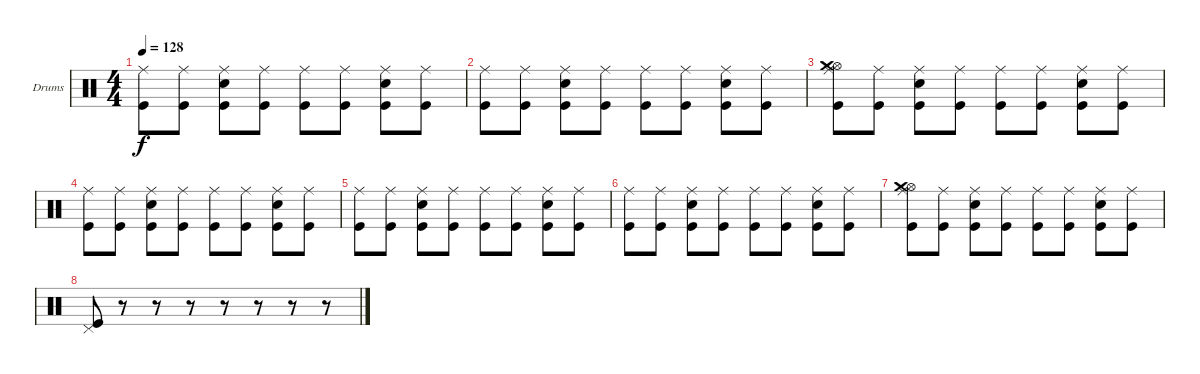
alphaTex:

\bracketExtendMode groupsimilarinstruments
\firstSystemTrackNameOrientation horizontal
\otherSystemsTrackNameOrientation horizontal
\track ("Drumkit" "Drums") {instrument percussion}
\staff {score}
\articulation defaults
\ts (4 4)
\tempo 128
\clef neutral
\scale
0.333333
\ks c
("Kick (hit)" "Ride (middle)").8{dy f} ("Kick (hit)" "Ride (middle)").8 ("Snare (hit) 2" "Kick (hit)" "Ride (middle)").8 ("Kick (hit)" "Ride (middle)").8 ("Kick (hit)" "Ride (middle)").8 ("Kick (hit)" "Ride (middle)").8 ("Snare (hit) 2" "Kick (hit)" "Ride (middle)").8 ("Kick (hit)" "Ride (middle)").8 |
\scale
0.333333 ("Kick (hit)" "Ride (middle)").8 ("Kick (hit)" "Ride (middle)").8 ("Snare (hit) 2" "Kick (hit)" "Ride (middle)").8 ("Kick (hit)" "Ride (middle)").8 ("Kick (hit)" "Ride (middle)").8 ("Kick (hit)" "Ride (middle)").8 ("Snare (hit) 2" "Kick (hit)" "Ride (middle)").8 ("Kick (hit)" "Ride (middle)").8 |
\scale
0.333333 ("Hi-Hat (open)" "Kick (hit)" "Crash medium (hit)" "Ride (middle)").8 ("Kick (hit)" "Ride (middle)").8 ("Snare (hit) 2" "Kick (hit)" "Ride (middle)").8 ("Kick (hit)" "Ride (middle)").8 ("Kick (hit)" "Ride (middle)").8 ("Kick (hit)" "Ride (middle)").8 ("Snare (hit) 2" "Kick (hit)" "Ride (middle)").8 ("Kick (hit)" "Ride (middle)").8 |
\scale
0.333333 ("Kick (hit)" "Ride (middle)").8 ("Kick (hit)" "Ride (middle)").8 ("Snare (hit) 2" "Kick (hit)" "Ride (middle)").8 ("Kick (hit)" "Ride (middle)").8 ("Kick (hit)" "Ride (middle)").8 ("Kick (hit)" "Ride (middle)").8 ("Snare (hit) 2" "Kick (hit)" "Ride (middle)").8 ("Kick (hit)" "Ride (middle)").8 |
\scale
0.333333 ("Kick (hit)" "Ride (middle)").8 ("Kick (hit)" "Ride (middle)").8 ("Snare (hit) 2" "Kick (hit)" "Ride (middle)").8 ("Kick (hit)" "Ride (middle)").8 ("Kick (hit)" "Ride (middle)").8 ("Kick (hit)" "Ride (middle)").8 ("Snare (hit) 2" "Kick (hit)" "Ride (middle)").8 ("Kick (hit)" "Ride (middle)").8 |
\scale
0.333333 ("Kick (hit)" "Ride (middle)").8 ("Kick (hit)" "Ride (middle)").8 ("Snare (hit) 2" "Kick (hit)" "Ride (middle)").8 ("Kick (hit)" "Ride (middle)").8 ("Kick (hit)" "Ride (middle)").8 ("Kick (hit)" "Ride (middle)").8 ("Snare (hit) 2" "Kick (hit)" "Ride (middle)").8 ("Kick (hit)" "Ride (middle)").8 |
\scale
0.333333 ("Hi-Hat (open)" "Kick (hit)" "Crash medium (hit)" "Ride (middle)").8 ("Kick (hit)" "Ride (middle)").8 ("Snare (hit) 2" "Kick (hit)" "Ride (middle)").8 ("Kick (hit)" "Ride (middle)").8 ("Kick (hit)" "Ride (middle)").8 ("Kick (hit)" "Ride (middle)").8 ("Snare (hit) 2" "Kick (hit)" "Ride (middle)").8 ("Kick (hit)" "Ride (middle)").8 |
\scale
0.333333 ("Kick (hit)" "Pedal Hi-Hat (hit)").8 r.8 r.8 r.8 r.8 r.8 r.8 r.8 |
\scale
0.333333 |
\scale
0.333333 |
\scale
0.333333 |
\scale
0.333333 |
\scale
0.333333 |
\scale
0.333333 |
\scale
0.333333 |
\scale
0.333333
